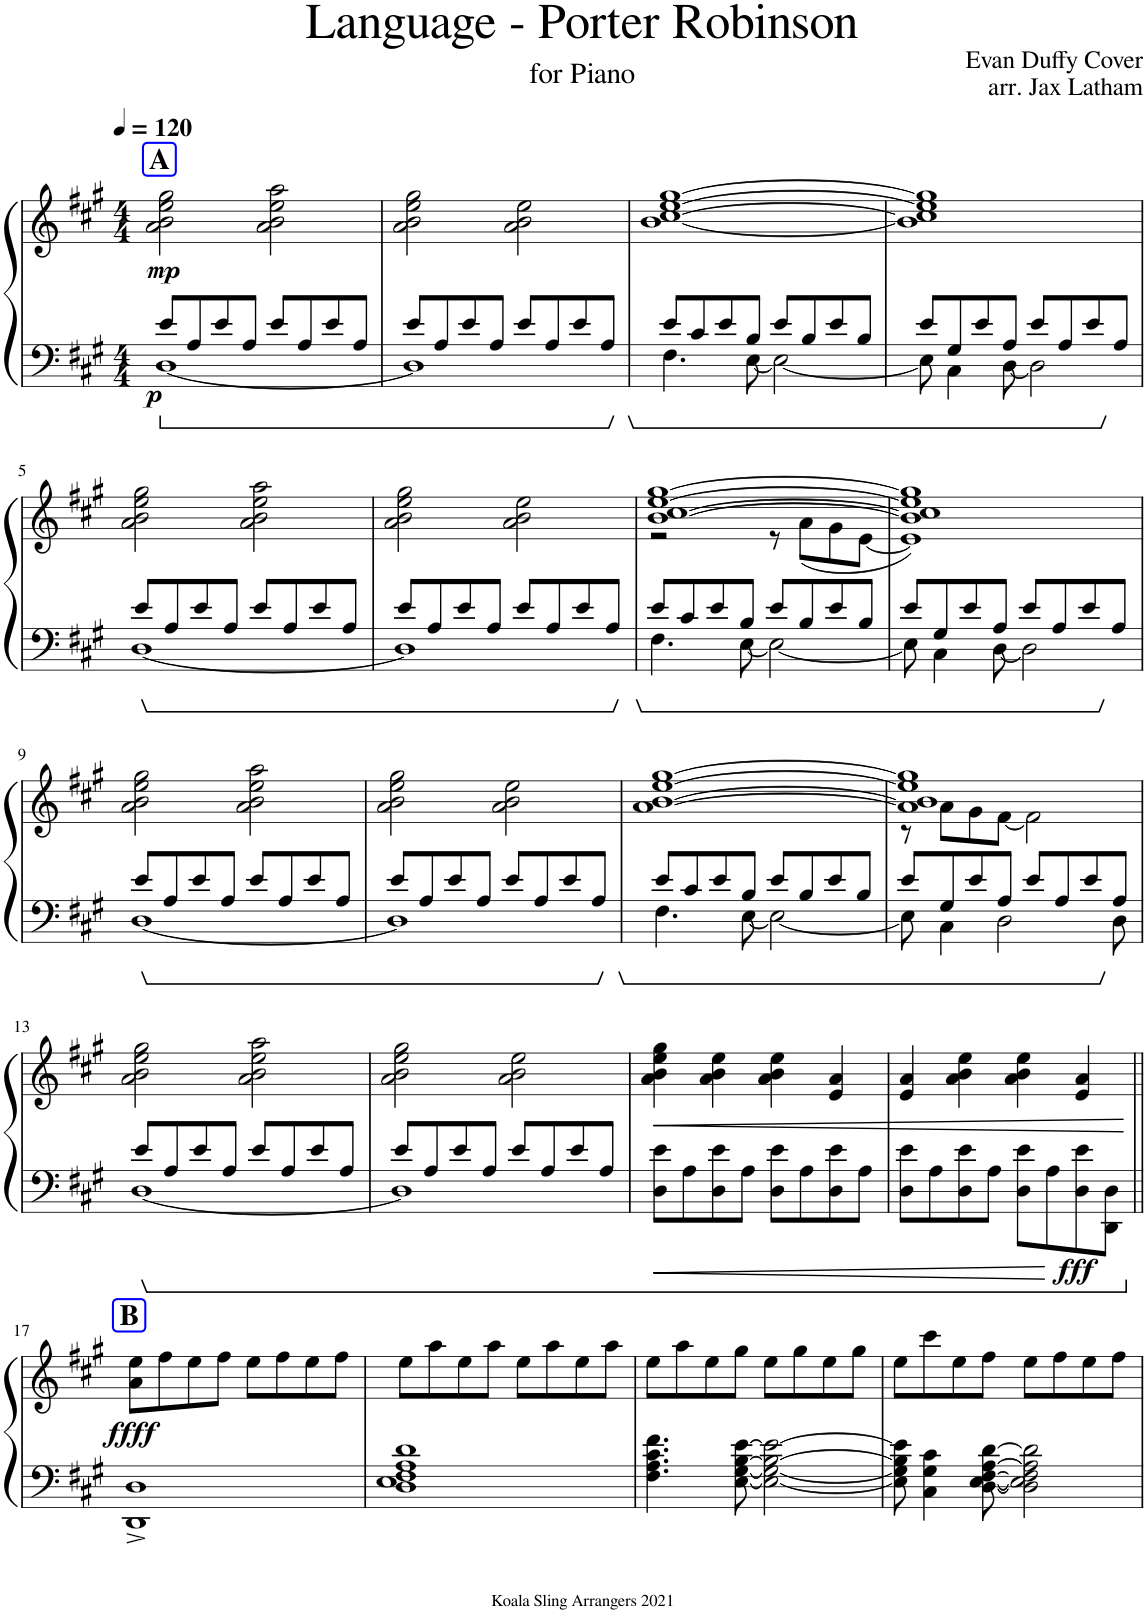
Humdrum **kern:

**kern	**kern	**dynam
*part1	*part1	*part1
*staff2	*staff1	*staff1/2
*I"Piano	*	*
*I'Pno.	*	*
*clefF4	*clefG2	*
*k[f#c#g#]	*k[f#c#g#]	*
*M4/4	*M4/4	*
*MM120	*MM120	*
=1	=1	=1
*^	*	*
!	!	!LO:TX:a:B:t=A	!
!	!	!	!LO:DY:b=2
!	!	!	!LO:DY:n=1:b
8e/L	[1D	2a\ 2b\ 2ee\ 2gg#\	p mp
8A/	.	.	.
8e/	.	.	.
8A/J	.	.	.
8e/L	.	2a\ 2b\ 2ee\ 2aa\	.
8A/	.	.	.
8e/	.	.	.
8A/J	.	.	.
=2	=2	=2	=2
8e/L	1D]	2a\ 2b\ 2ee\ 2gg#\	.
8A/	.	.	.
8e/	.	.	.
8A/J	.	.	.
8e/L	.	2a\ 2b\ 2ee\	.
8A/	.	.	.
8e/	.	.	.
8A/J	.	.	.
=3	=3	=3	=3
8e/L	4.F#\	[1b [1cc# [1ee [1gg#	.
8c#/	.	.	.
8e/	.	.	.
8B/J	[8E\	.	.
8e/L	2E\_	.	.
8B/	.	.	.
8e/	.	.	.
8B/J	.	.	.
=4	=4	=4	=4
8e/L	8E\]	1b] 1cc#] 1ee] 1gg#]	.
8G#/	4C#\	.	.
8e/	.	.	.
8A/J	[8D\	.	.
8e/L	2D\]	.	.
8A/	.	.	.
8e/	.	.	.
8A/J	.	.	.
!!LO:LB:g=z
=5	=5	=5	=5
8e/L	[1D	2a\ 2b\ 2ee\ 2gg#\	.
8A/	.	.	.
8e/	.	.	.
8A/J	.	.	.
8e/L	.	2a\ 2b\ 2ee\ 2aa\	.
8A/	.	.	.
8e/	.	.	.
8A/J	.	.	.
=6	=6	=6	=6
8e/L	1D]	2a\ 2b\ 2ee\ 2gg#\	.
8A/	.	.	.
8e/	.	.	.
8A/J	.	.	.
8e/L	.	2a\ 2b\ 2ee\	.
8A/	.	.	.
8e/	.	.	.
8A/J	.	.	.
=7	=7	=7	=7
*	*	*^	*
8e/L	4.F#\	[1b [1cc# [1ee [1gg#	2r	.
8c#/	.	.	.	.
8e/	.	.	.	.
8B/J	[8E\	.	.	.
8e/L	2E\_	.	8r	.
8B/	.	.	(8a\L	.
8e/	.	.	8g#\	.
8B/J	.	.	[8e\J	.
=8	=8	=8	=8	=8
8e/L	8E\]	1b] 1cc#] 1ee] 1gg#]	1e])	.
8G#/	4C#\	.	.	.
8e/	.	.	.	.
8A/J	[8D\	.	.	.
8e/L	2D\]	.	.	.
8A/	.	.	.	.
8e/	.	.	.	.
8A/J	.	.	.	.
*	*	*v	*v	*
!!LO:LB:g=z
=9	=9	=9	=9
8e/L	[1D	2a\ 2b\ 2ee\ 2gg#\	.
8A/	.	.	.
8e/	.	.	.
8A/J	.	.	.
8e/L	.	2a\ 2b\ 2ee\ 2aa\	.
8A/	.	.	.
8e/	.	.	.
8A/J	.	.	.
=10	=10	=10	=10
8e/L	1D]	2a\ 2b\ 2ee\ 2gg#\	.
8A/	.	.	.
8e/	.	.	.
8A/J	.	.	.
8e/L	.	2a\ 2b\ 2ee\	.
8A/	.	.	.
8e/	.	.	.
8A/J	.	.	.
=11	=11	=11	=11
8e/L	4.F#\	[1a [1b [1ee [1gg#	.
8c#/	.	.	.
8e/	.	.	.
8B/J	[8E\	.	.
8e/L	2E\_	.	.
8B/	.	.	.
8e/	.	.	.
8B/J	.	.	.
=12	=12	=12	=12
*	*	*^	*
8e/L	8E\]	1a] 1b] 1ee] 1gg#]	8r	.
8G#/	4C#\	.	8a\L	.
8e/	.	.	8g#\	.
8A/J	2D\	.	[8f#\J	.
8e/L	.	.	2f#\]	.
8A/	.	.	.	.
8e/	.	.	.	.
8A/J	8D\	.	.	.
*	*	*v	*v	*
!!LO:LB:g=z
=13	=13	=13	=13
8e/L	[1D	2a\ 2b\ 2ee\ 2gg#\	.
8A/	.	.	.
8e/	.	.	.
8A/J	.	.	.
8e/L	.	2a\ 2b\ 2ee\ 2aa\	.
8A/	.	.	.
8e/	.	.	.
8A/J	.	.	.
=14	=14	=14	=14
8e/L	1D]	2a\ 2b\ 2ee\ 2gg#\	.
8A/	.	.	.
8e/	.	.	.
8A/J	.	.	.
8e/L	.	2a\ 2b\ 2ee\	.
8A/	.	.	.
8e/	.	.	.
8A/J	.	.	.
*v	*v	*	*
=15	=15	=15
!	!	!LO:HP:b
8D\ 8e\L	4a\ 4b\ 4ee\ 4gg#\	<
8A\	.	.
8D\ 8e\	4a\ 4b\ 4ee\	.
8A\J	.	.
8D\ 8e\L	4a\ 4b\ 4ee\	.
8A\	.	.
8D\ 8e\	4e/ 4a/	.
8A\J	.	.
=16	=16	=16
8D\ 8e\L	4e/ 4a/	.
8A\	.	.
8D\ 8e\	4a\ 4b\ 4ee\	.
8A\J	.	.
8D\ 8e\L	4a\ 4b\ 4ee\	.
8A\	.	.
!	!	!LO:DY:b=2
8D\ 8e\	4e/ 4a/	fff
8DD\ 8D\J	.	.
.	.	[
!!LO:LB:g=z
=17||	=17||	=17||
!	!LO:TX:a:B:t=B	!
!	!	!LO:DY:b
1DD^ 1D^	8a\ 8ee\L	ffff
.	8ff#\	.
.	8ee\	.
.	8ff#\J	.
.	8ee\L	.
.	8ff#\	.
.	8ee\	.
.	8ff#\J	.
=18	=18	=18
1D 1E 1F# 1A 1d	8ee\L	.
.	8aa\	.
.	8ee\	.
.	8aa\J	.
.	8ee\L	.
.	8aa\	.
.	8ee\	.
.	8aa\J	.
=19	=19	=19
4.F#\ 4.A\ 4.c#\ 4.f#\	8ee\L	.
.	8aa\	.
.	8ee\	.
[8E\ [8G#\ [8B\ [8e\	8gg#\J	.
2E\_ 2G#\_ 2B\_ 2e\_	8ee\L	.
.	8gg#\	.
.	8ee\	.
.	8gg#\J	.
=20	=20	=20
8E\] 8G#\] 8B\] 8e\]	8ee\L	.
4C#\ 4G#\ 4c#\	8ccc#\	.
.	8ee\	.
[8D\ [8E\ [8F#\ [8A\ [8d\	8ff#\J	.
2D\] 2E\] 2F#\] 2A\] 2d\]	8ee\L	.
.	8ff#\	.
.	8ee\	.
.	8ff#\J	.
=	=	=
*-	*-	*-
